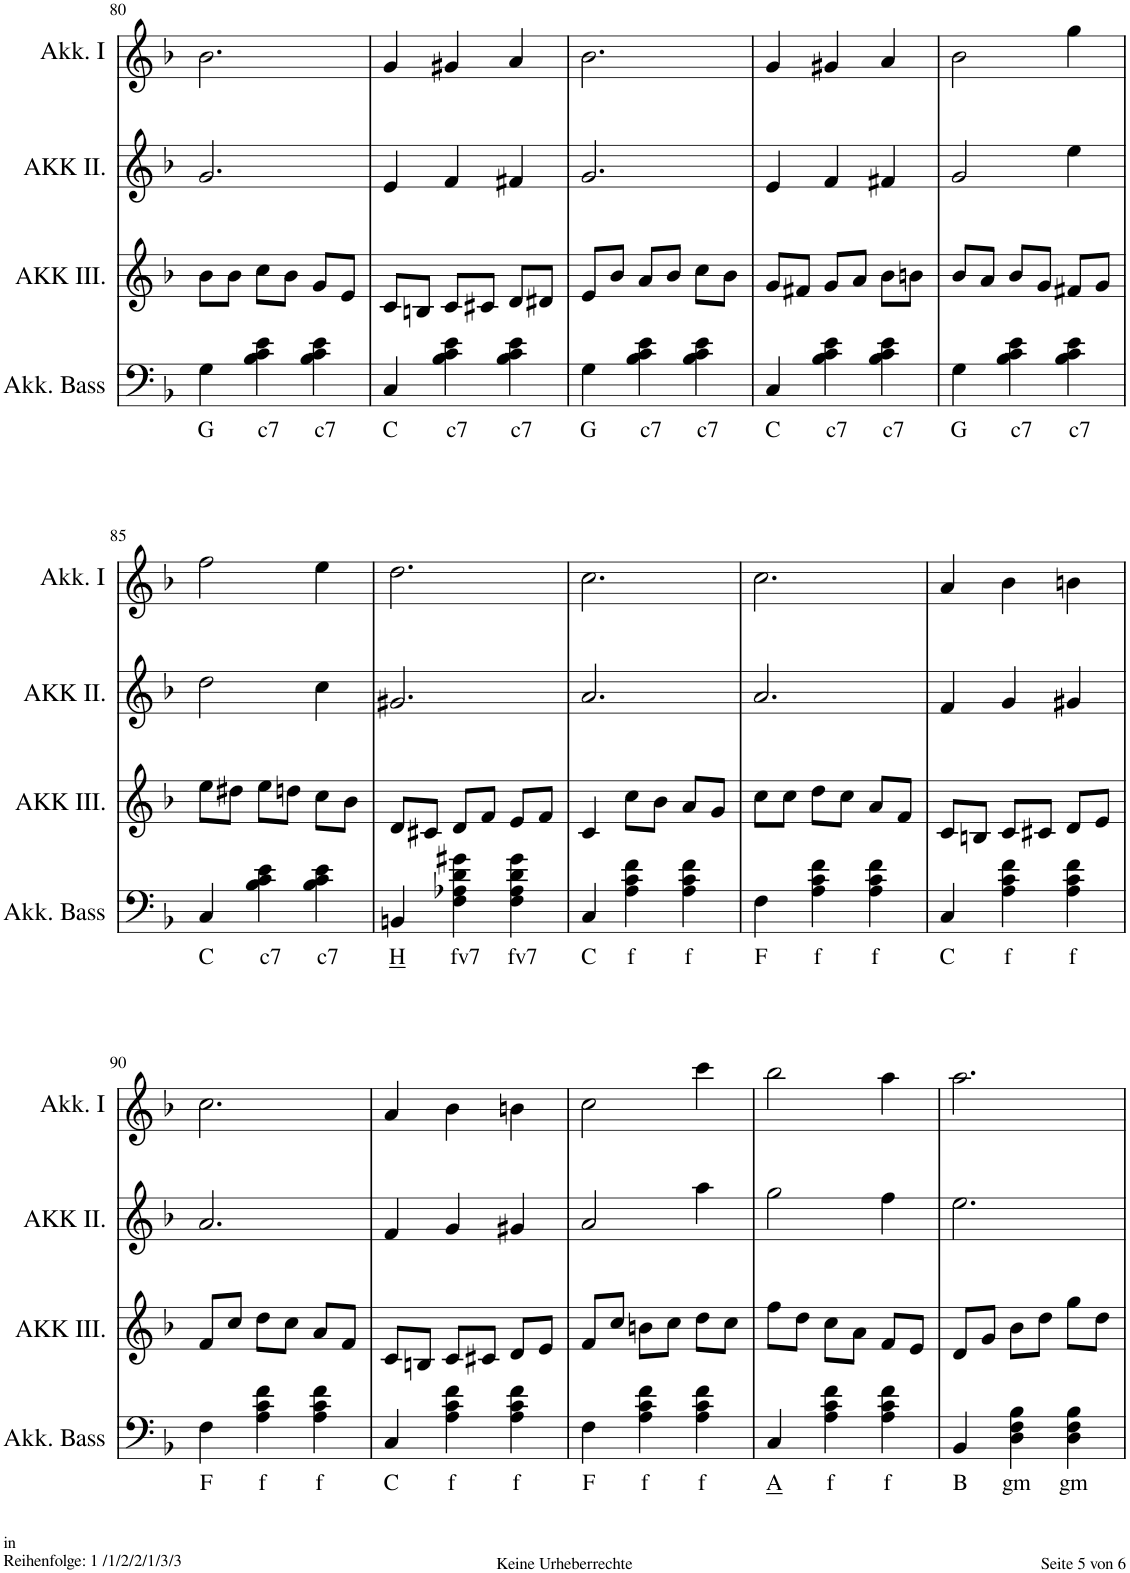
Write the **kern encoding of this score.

**kern	**text	**kern	**kern	**kern
*part4	*part4	*part3	*part2	*part1
*staff4	*staff4	*staff3	*staff2	*staff1
*I"Akk Bass	*	*I"AKK III	*I"AKK II	*I"Akk I
*I'Akk. Bass	*	*I'AKK III.	*I'AKK II.	*I'Akk. I
!!LO:PB:g=z
*clefF4	*	*clefG2	*clefG2	*clefG2
*k[b-]	*	*k[b-]	*k[b-]	*k[b-]
*M3/4	*	*M3/4	*M3/4	*M3/4
=80	=80	=80	=80	=80
!	!LO:LY:b	!	!	!
4G\	G	8b-\L	2.g/	2.b-\
.	.	8b-\J	.	.
!	!LO:LY:b	!	!	!
4B-\ 4c\ 4e\	c7	8cc\L	.	.
.	.	8b-\J	.	.
!	!LO:LY:b	!	!	!
4B-\ 4c\ 4e\	c7	8g/L	.	.
.	.	8e/J	.	.
=81	=81	=81	=81	=81
!	!LO:LY:b	!	!	!
4C/	C	8c/L	4e/	4g/
.	.	8Bn/J	.	.
!	!LO:LY:b	!	!	!
4B-\ 4c\ 4e\	c7	8c/L	4f/	4g#X/
.	.	8c#X/J	.	.
!	!LO:LY:b	!	!	!
4B-\ 4c\ 4e\	c7	8d/L	4f#X/	4a/
.	.	8d#X/J	.	.
=82	=82	=82	=82	=82
!	!LO:LY:b	!	!	!
4G\	G	8e/L	2.g/	2.b-\
.	.	8b-/J	.	.
!	!LO:LY:b	!	!	!
4B-\ 4c\ 4e\	c7	8a/L	.	.
.	.	8b-/J	.	.
!	!LO:LY:b	!	!	!
4B-\ 4c\ 4e\	c7	8cc\L	.	.
.	.	8b-\J	.	.
=83	=83	=83	=83	=83
!	!LO:LY:b	!	!	!
4C/	C	8g/L	4e/	4g/
.	.	8f#X/J	.	.
!	!LO:LY:b	!	!	!
4B-\ 4c\ 4e\	c7	8g/L	4f/	4g#X/
.	.	8a/J	.	.
!	!LO:LY:b	!	!	!
4B-\ 4c\ 4e\	c7	8b-\L	4f#X/	4a/
.	.	8bn\J	.	.
=84	=84	=84	=84	=84
!	!LO:LY:b	!	!	!
4G\	G	8b-/L	2g/	2b-\
.	.	8a/J	.	.
!	!LO:LY:b	!	!	!
4B-\ 4c\ 4e\	c7	8b-/L	.	.
.	.	8g/J	.	.
!	!LO:LY:b	!	!	!
4B-\ 4c\ 4e\	c7	8f#X/L	4ee\	4gg\
.	.	8g/J	.	.
!!LO:LB:g=z
=85	=85	=85	=85	=85
!	!LO:LY:b	!	!	!
4C/	C	8ee\L	2dd\	2ff\
.	.	8dd#X\J	.	.
!	!LO:LY:b	!	!	!
4B-\ 4c\ 4e\	c7	8ee\L	.	.
.	.	8ddn\J	.	.
!	!LO:LY:b	!	!	!
4B-\ 4c\ 4e\	c7	8cc\L	4cc\	4ee\
.	.	8b-\J	.	.
=86	=86	=86	=86	=86
!	!LO:LY:b	!	!	!
4BBn/	H	8d/L	2.g#X/	2.dd\
.	.	8c#X/J	.	.
!	!LO:LY:b	!	!	!
4F\ 4A-X\ 4d\ 4g#X\	fv7	8d/L	.	.
.	.	8f/J	.	.
!	!LO:LY:b	!	!	!
4F\ 4A-\ 4d\ 4g#\	fv7	8e/L	.	.
.	.	8f/J	.	.
=87	=87	=87	=87	=87
!	!LO:LY:b	!	!	!
4C/	C	4c/	2.a/	2.cc\
!	!LO:LY:b	!	!	!
4A\ 4c\ 4f\	f	8cc\L	.	.
.	.	8b-\J	.	.
!	!LO:LY:b	!	!	!
4A\ 4c\ 4f\	f	8a/L	.	.
.	.	8g/J	.	.
=88	=88	=88	=88	=88
!	!LO:LY:b	!	!	!
4F\	F	8cc\L	2.a/	2.cc\
.	.	8cc\J	.	.
!	!LO:LY:b	!	!	!
4A\ 4c\ 4f\	f	8dd\L	.	.
.	.	8cc\J	.	.
!	!LO:LY:b	!	!	!
4A\ 4c\ 4f\	f	8a/L	.	.
.	.	8f/J	.	.
=89	=89	=89	=89	=89
!	!LO:LY:b	!	!	!
4C/	C	8c/L	4f/	4a/
.	.	8Bn/J	.	.
!	!LO:LY:b	!	!	!
4A\ 4c\ 4f\	f	8c/L	4g/	4b-\
.	.	8c#X/J	.	.
!	!LO:LY:b	!	!	!
4A\ 4c\ 4f\	f	8d/L	4g#X/	4bn\
.	.	8e/J	.	.
!!LO:LB:g=z
=90	=90	=90	=90	=90
!	!LO:LY:b	!	!	!
4F\	F	8f/L	2.a/	2.cc\
.	.	8cc/J	.	.
!	!LO:LY:b	!	!	!
4A\ 4c\ 4f\	f	8dd\L	.	.
.	.	8cc\J	.	.
!	!LO:LY:b	!	!	!
4A\ 4c\ 4f\	f	8a/L	.	.
.	.	8f/J	.	.
=91	=91	=91	=91	=91
!	!LO:LY:b	!	!	!
4C/	C	8c/L	4f/	4a/
.	.	8Bn/J	.	.
!	!LO:LY:b	!	!	!
4A\ 4c\ 4f\	f	8c/L	4g/	4b-\
.	.	8c#X/J	.	.
!	!LO:LY:b	!	!	!
4A\ 4c\ 4f\	f	8d/L	4g#X/	4bn\
.	.	8e/J	.	.
=92	=92	=92	=92	=92
!	!LO:LY:b	!	!	!
4F\	F	8f/L	2a/	2cc\
.	.	8cc/J	.	.
!	!LO:LY:b	!	!	!
4A\ 4c\ 4f\	f	8bn\L	.	.
.	.	8cc\J	.	.
!	!LO:LY:b	!	!	!
4A\ 4c\ 4f\	f	8dd\L	4aa\	4ccc\
.	.	8cc\J	.	.
=93	=93	=93	=93	=93
!	!LO:LY:b	!	!	!
4C/	A	8ff\L	2gg\	2bb-\
.	.	8dd\J	.	.
!	!LO:LY:b	!	!	!
4A\ 4c\ 4f\	f	8cc\L	.	.
.	.	8a\J	.	.
!	!LO:LY:b	!	!	!
4A\ 4c\ 4f\	f	8f/L	4ff\	4aa\
.	.	8e/J	.	.
=94	=94	=94	=94	=94
!	!LO:LY:b	!	!	!
4BB-/	B	8d/L	2.ee\	2.aa\
.	.	8g/J	.	.
!	!LO:LY:b	!	!	!
4D\ 4F\ 4B-\	gm	8b-\L	.	.
.	.	8dd\J	.	.
!	!LO:LY:b	!	!	!
4D\ 4F\ 4B-\	gm	8gg\L	.	.
.	.	8dd\J	.	.
=	=	=	=	=
*-	*-	*-	*-	*-
